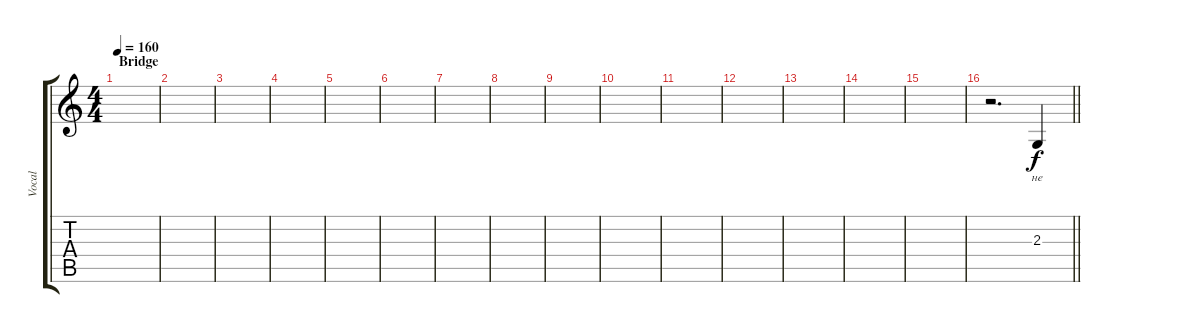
\track ("Vocal" "Vocal") {instrument lead2sawtooth}
\staff {score tabs}
\tuning (D4 A3 F3 C3 G2 C2) {hide}
\ts (4 4)
\section ("" "Bridge")
\tempo 160
\clef g2
\ks c
|
|
|
|
|
|
|
|
|
|
|
|
|
|
|
\barLineRight lightlight
r.2{d} 2.3.4{lyrics (0 "не") lyrics (1 "") lyrics (2 "") lyrics (3 "") lyrics (4 "")}
